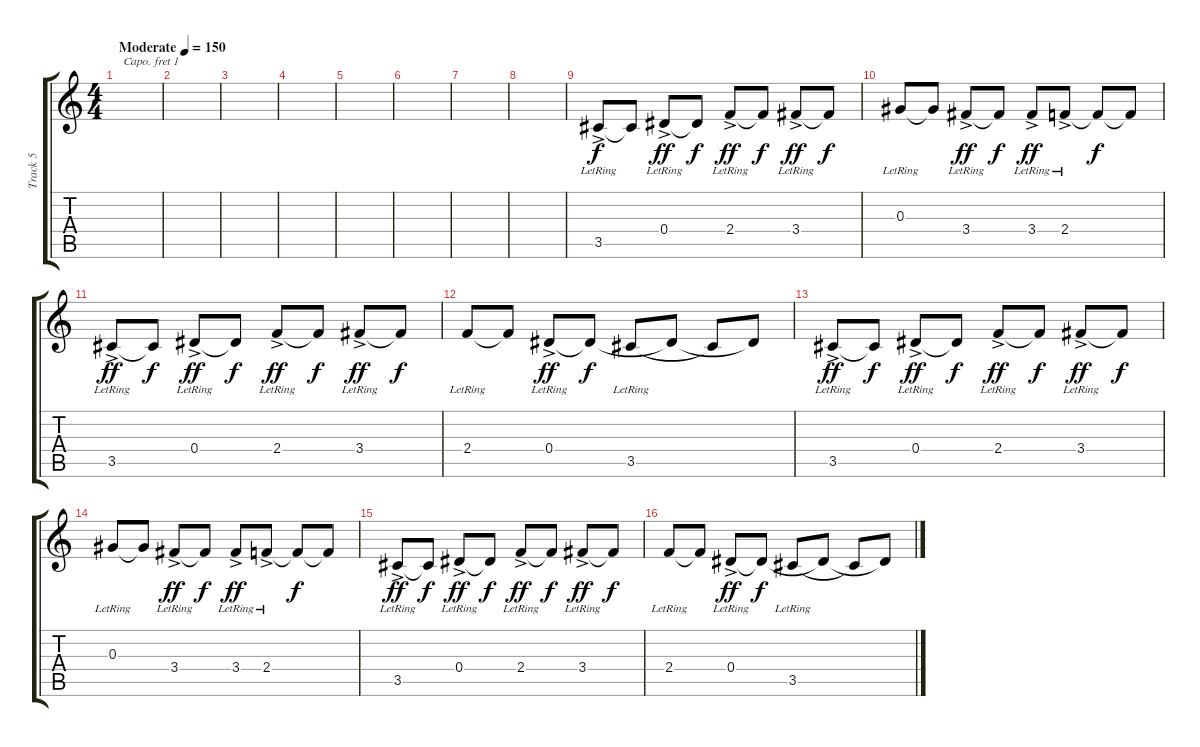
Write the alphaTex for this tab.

\track ("Track 5" "Track 5") {instrument electricguitarjazz}
\staff {score tabs}
\capo 1
\tuning (E4 B3 G3 D3 A2 E2) {hide}
\ts (4 4)
\tempo (150 "Moderate")
\clef g2
\ks c
|
|
|
|
|
|
|
|
3.5{ac lr}.8 3.5{t}.8{dy f} 0.4{ac lr}.8{dy ff} 0.4{t}.8{dy f} 2.4{ac lr}.8{dy ff} 2.4{t}.8{dy f} 3.4{ac lr}.8{dy ff} 3.4{t}.8{dy f} |
0.3{lr}.8 0.3{t}.8 3.4{ac lr}.8{dy ff} 3.4{t}.8{dy f} 3.4{ac lr}.8{dy ff} 2.4{ac lr}.8 2.4{t}.8{dy f} 2.4{t}.8 |
3.5{ac lr}.8{dy ff} 3.5{t}.8{dy f} 0.4{ac lr}.8{dy ff} 0.4{t}.8{dy f} 2.4{ac lr}.8{dy ff} 2.4{t}.8{dy f} 3.4{ac lr}.8{dy ff} 3.4{t}.8{dy f} |
2.4{lr}.8 2.4{t}.8 0.4{ac lr}.8{dy ff} 0.4{t}.8{dy f} 3.5{lr}.8 0.4{t}.8 3.5{t}.8 0.4{t}.8 |
3.5{ac lr}.8{dy ff} 3.5{t}.8{dy f} 0.4{ac lr}.8{dy ff} 0.4{t}.8{dy f} 2.4{ac lr}.8{dy ff} 2.4{t}.8{dy f} 3.4{ac lr}.8{dy ff} 3.4{t}.8{dy f} |
0.3{lr}.8 0.3{t}.8 3.4{ac lr}.8{dy ff} 3.4{t}.8{dy f} 3.4{ac lr}.8{dy ff} 2.4{ac lr}.8 2.4{t}.8{dy f} 2.4{t}.8 |
3.5{ac lr}.8{dy ff} 3.5{t}.8{dy f} 0.4{ac lr}.8{dy ff} 0.4{t}.8{dy f} 2.4{ac lr}.8{dy ff} 2.4{t}.8{dy f} 3.4{ac lr}.8{dy ff} 3.4{t}.8{dy f} |
2.4{lr}.8 2.4{t}.8 0.4{ac lr}.8{dy ff} 0.4{t}.8{dy f} 3.5{lr}.8 0.4{t}.8 3.5{t}.8 0.4{t}.8
